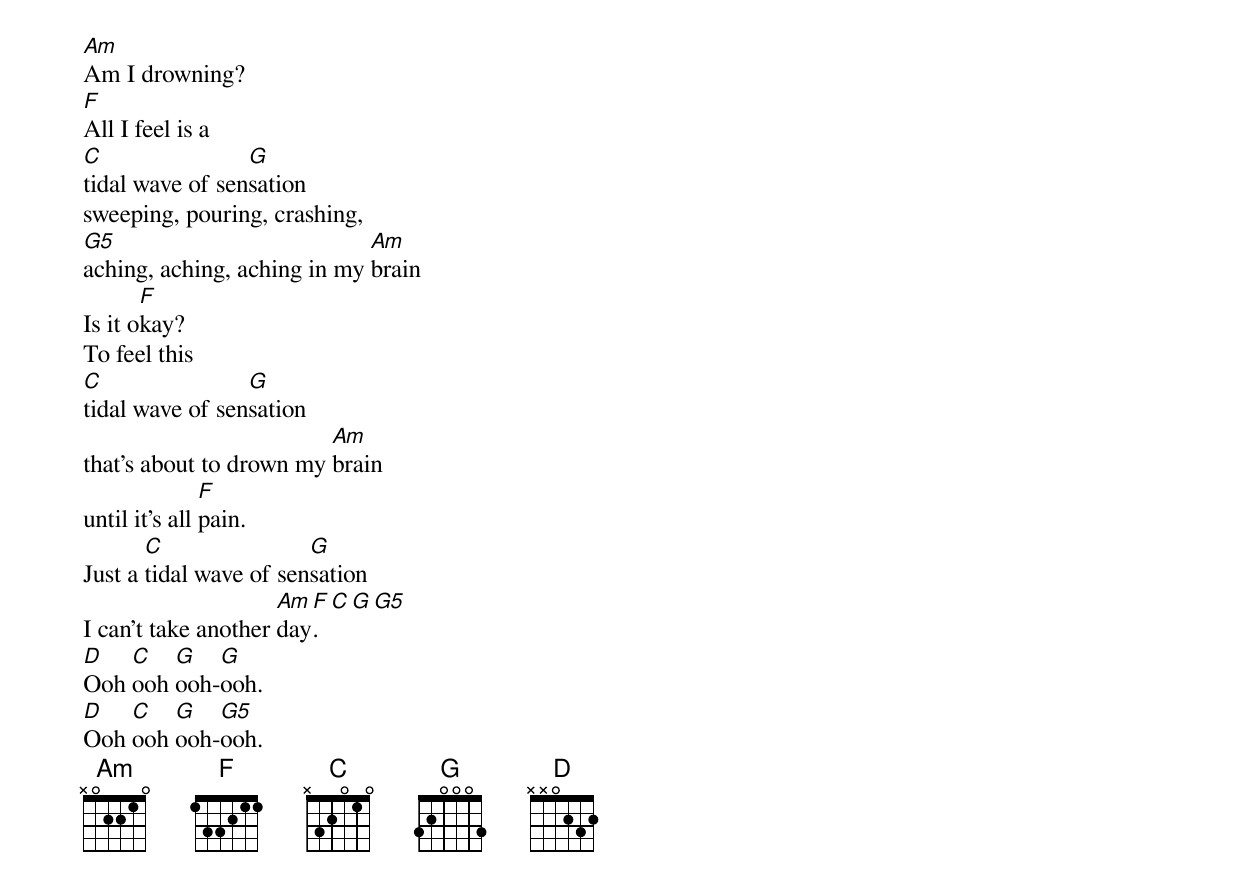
Am
Am I drowning?
F
All I feel is a
C                G
tidal wave of sensation
sweeping, pouring, crashing,
G5                           Am
aching, aching, aching in my brain
       F
Is it okay?
To feel this
C                G
tidal wave of sensation
                         Am
that's about to drown my brain
               F
until it's all pain.
       C                G
Just a tidal wave of sensation
                     Am F C G G5
I can't take another day.
D   C   G   G
Ooh ooh ooh-ooh.
D   C   G   G5
Ooh ooh ooh-ooh.
